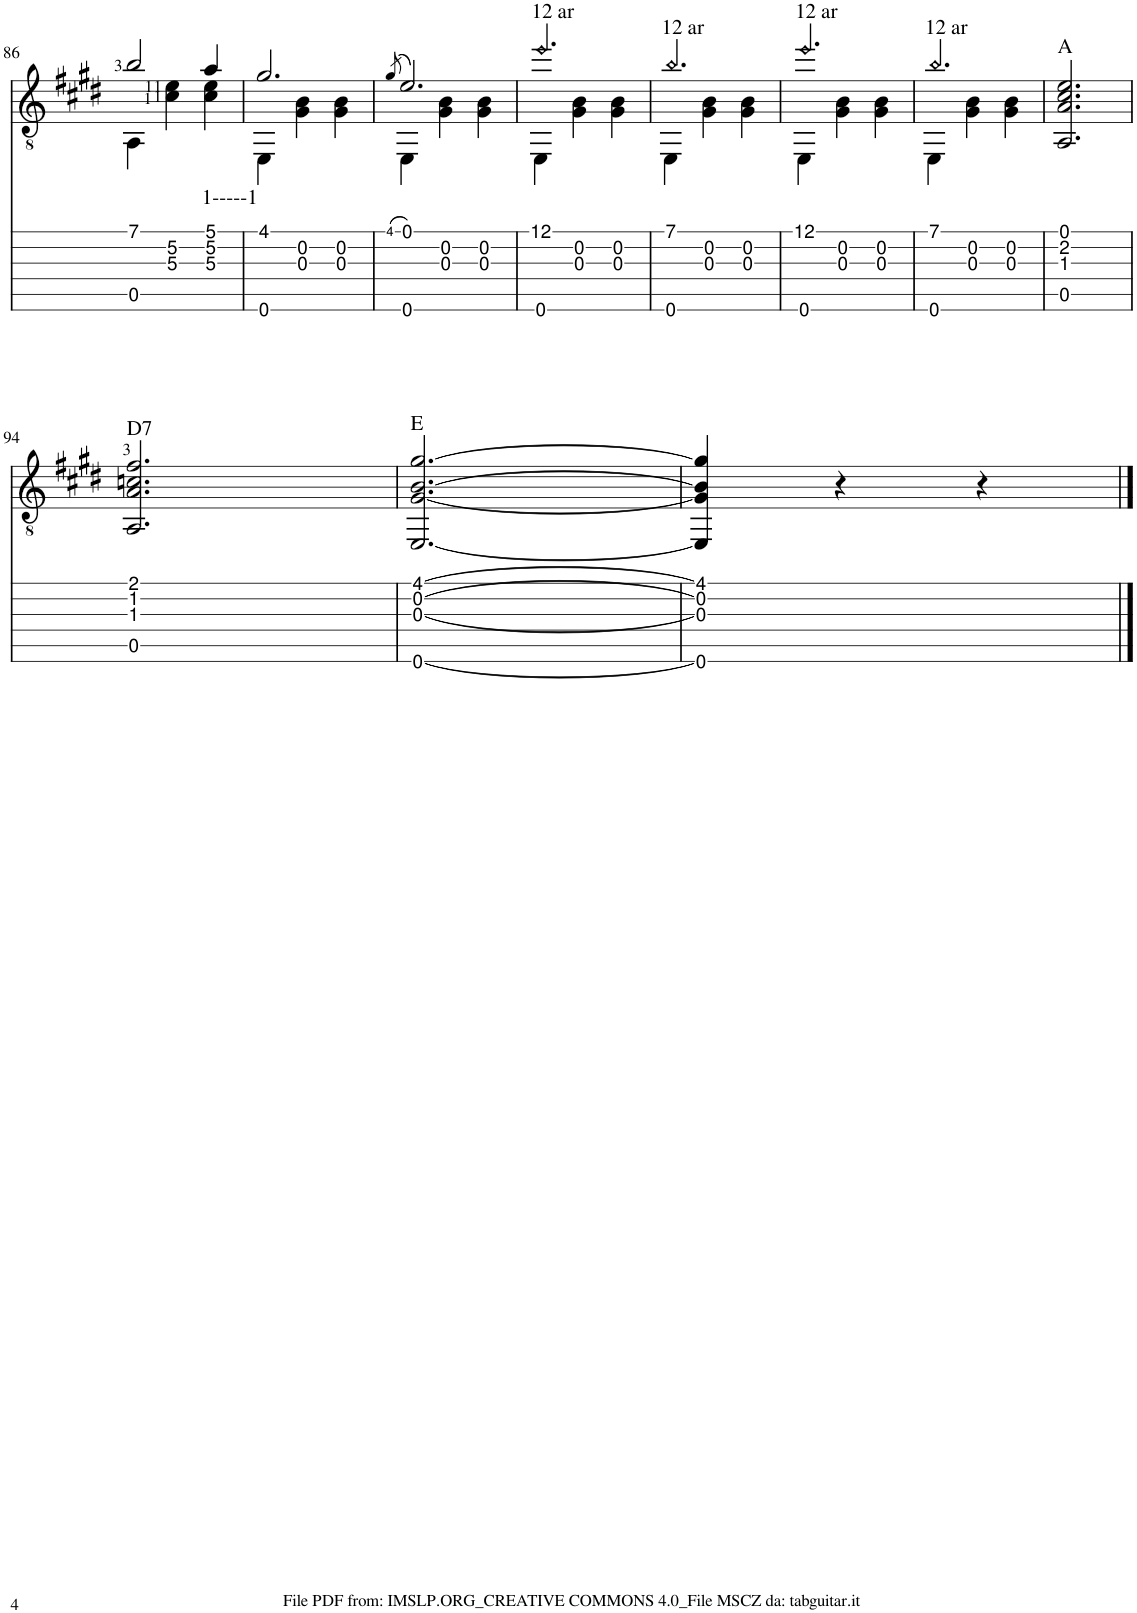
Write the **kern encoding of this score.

**kern	**kern
*part1	*part1
*staff2	*staff1
*I"Guitar	*
*I'Guit.	*
!!LO:PB:g=z
*	*clefGv2
*k[f#c#g#d#]	*k[f#c#g#d#]
*M3/4	*M3/4
=86	=86
*^	*^
2b	4AA	2b/	4AA\
.	4c# 4e	.	4c#\ 4e\
!LO:TX:a:t=1-----1	!	!	!
4a	4c# 4e	4a/	4c#\ 4e\
=87	=87	=87	=87
2.g#	4EE	2.g#/	4EE\
.	4G# 4B	.	4G#\ 4B\
.	4G# 4B	.	4G#\ 4B\
=88	=88	=88	=88
qg#	.	(8qg#/	.
2.e	4EE	2.e/)	4EE\
.	4G# 4B	.	4G#\ 4B\
.	4G# 4B	.	4G#\ 4B\
=89	=89	=89	=89
!	!	!LO:TX:a:t=12 ar	!
2.ee	4EE	2.ee/	4EE\
.	4G# 4B	.	4G#\ 4B\
.	4G# 4B	.	4G#\ 4B\
=90	=90	=90	=90
!	!	!LO:TX:a:t=12 ar	!
2.b	4EE	2.b/	4EE\
.	4G# 4B	.	4G#\ 4B\
.	4G# 4B	.	4G#\ 4B\
=91	=91	=91	=91
!	!	!LO:TX:a:t=12 ar	!
2.ee	4EE	2.ee/	4EE\
.	4G# 4B	.	4G#\ 4B\
.	4G# 4B	.	4G#\ 4B\
=92	=92	=92	=92
!	!	!LO:TX:a:t=12 ar	!
2.b	4EE	2.b/	4EE\
.	4G# 4B	.	4G#\ 4B\
.	4G# 4B	.	4G#\ 4B\
=93	=93	=93	=93
!	!	!LO:TX:a:t=A	!
*v	*v	*	*
*	*v	*v
2.AA 2.A 2.c# 2.e	2.AA/ 2.A/ 2.c#/ 2.e/
!!LO:LB:g=z
=94	=94
!	!LO:TX:a:t=D7
2.AA 2.A 2.c 2.f#	2.AA/ 2.A/ 2.cn/ 2.f#/
=95	=95
!	!LO:TX:a:t=E
[2.EE [2.G# [2.B [2.g#	[2.EE/ [2.G#/ [2.B/ [2.g#/
=96	=96
4EE] 4G#] 4B] 4g#]	4EE/] 4G#/] 4B/] 4g#/]
4r	4r
4r	4r
==	==
*-	*-
